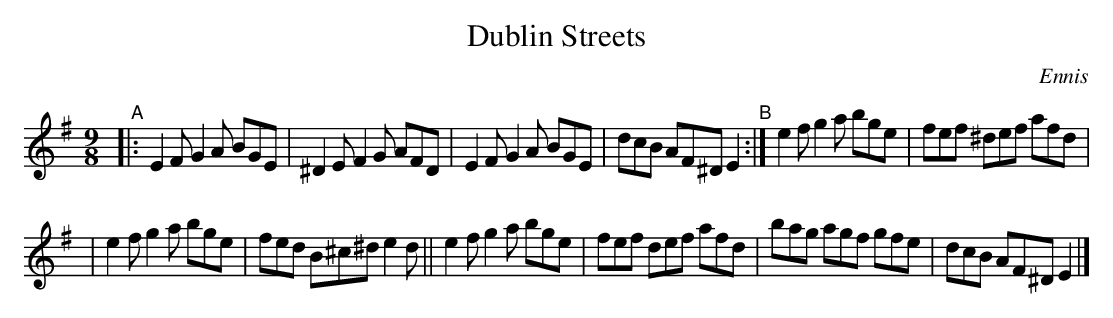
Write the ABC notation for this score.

X:1
T: Dublin Streets
O: Ennis
M: 9/8
K: Em
"^A"|: E2F G2A BGE | ^D2E F2G AFD | E2F G2A BGE | dcB AF^D E2 "^B":| e2f g2a bge | fef ^def afd |
| e2f g2a bge | fed B^c^d e2d || e2f g2a bge | fef def afd | bag agf gfe | dcB AF^D E2 |]
